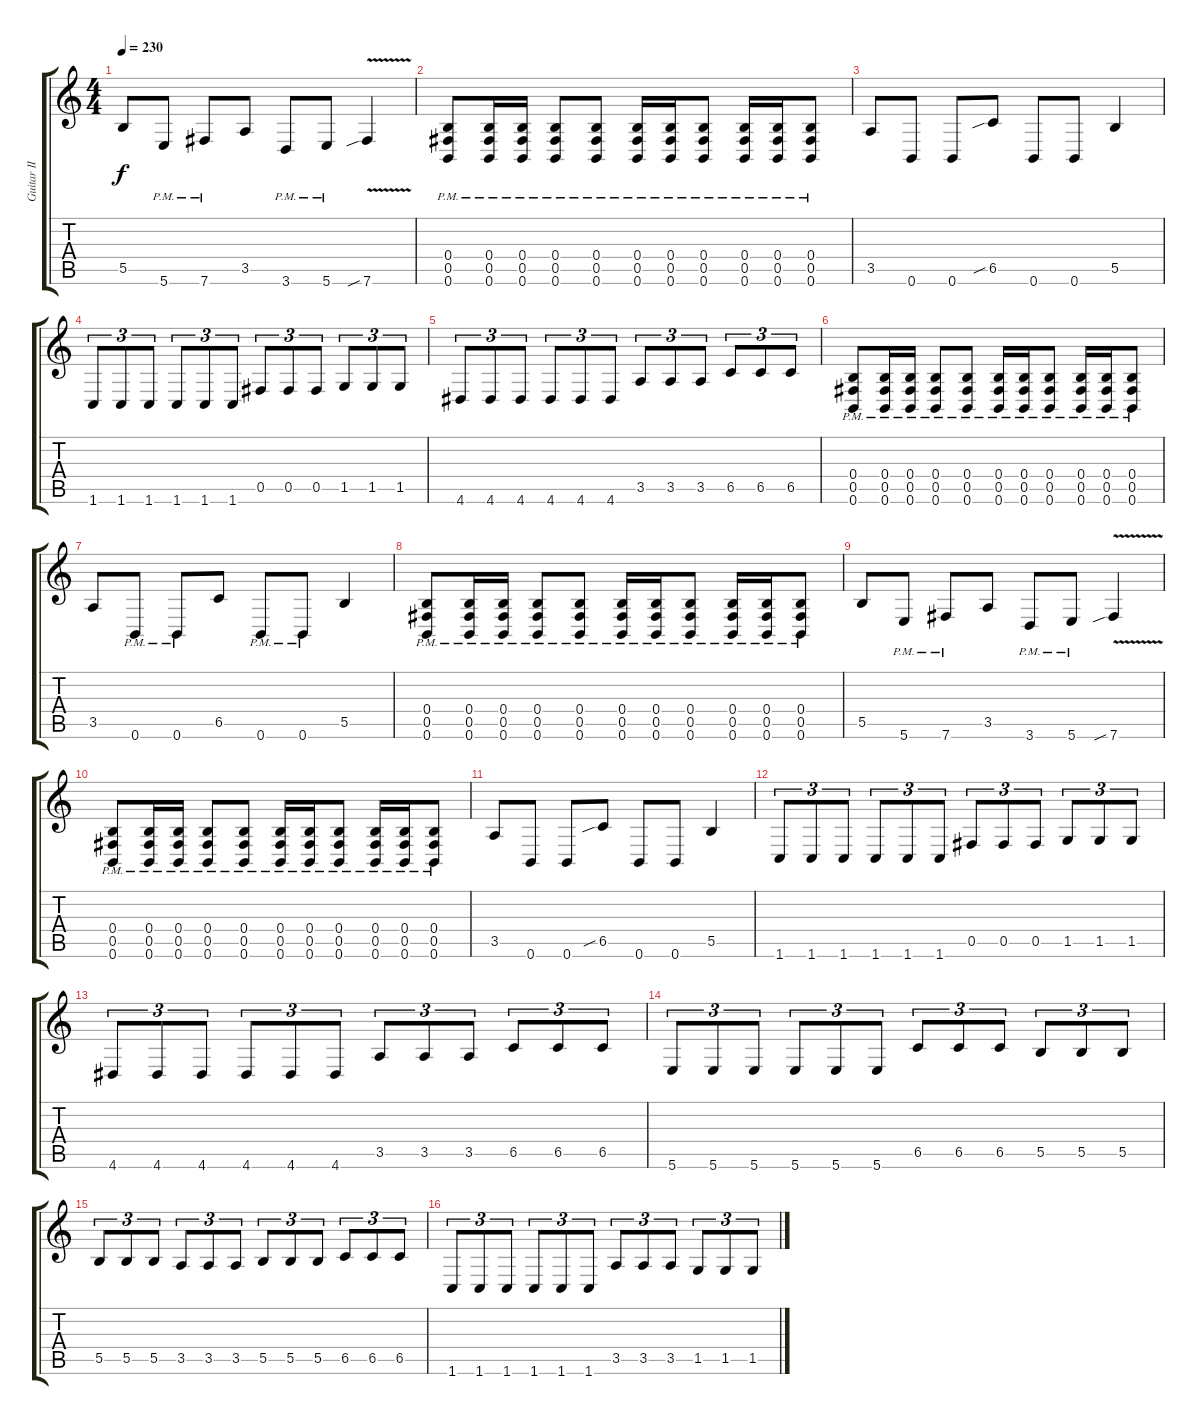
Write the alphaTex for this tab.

\track ("Guitar II" "Guitar II") {instrument distortionguitar}
\staff {score tabs}
\tuning (Db4 Ab3 E3 B2 Gb2 B1) {hide}
\ts (4 4)
\tempo 230
\clef g2
\ks c
5.5.8{dy f} 5.6{pm}.8 7.6{pm}.8 3.5.8 3.6{pm}.8 5.6{pm}.8 7.6{v sib}.4 |
(0.4{pm} 0.5{pm} 0.6{pm}).8 (0.4{pm} 0.5{pm} 0.6{pm}).16 (0.4{pm} 0.5{pm} 0.6{pm}).16 (0.4{pm} 0.5{pm} 0.6{pm}).8 (0.4{pm} 0.5{pm} 0.6{pm}).8 (0.4{pm} 0.5{pm} 0.6{pm}).16 (0.4{pm} 0.5{pm} 0.6{pm}).16 (0.4{pm} 0.5{pm} 0.6{pm}).8 (0.4{pm} 0.5{pm} 0.6{pm}).16 (0.4{pm} 0.5{pm} 0.6{pm}).16 (0.4{pm} 0.5{pm} 0.6{pm}).8 |
3.5.8 0.6.8 0.6.8 6.5{sib}.8 0.6.8 0.6.8 5.5.4 |
1.6.8{tu (3 2)} 1.6.8{tu (3 2)} 1.6.8{tu (3 2)} 1.6.8{tu (3 2)} 1.6.8{tu (3 2)} 1.6.8{tu (3 2)} 0.5.8{tu (3 2)} 0.5.8{tu (3 2)} 0.5.8{tu (3 2)} 1.5.8{tu (3 2)} 1.5.8{tu (3 2)} 1.5.8{tu (3 2)} |
4.6.8{tu (3 2)} 4.6.8{tu (3 2)} 4.6.8{tu (3 2)} 4.6.8{tu (3 2)} 4.6.8{tu (3 2)} 4.6.8{tu (3 2)} 3.5.8{tu (3 2)} 3.5.8{tu (3 2)} 3.5.8{tu (3 2)} 6.5.8{tu (3 2)} 6.5.8{tu (3 2)} 6.5.8{tu (3 2)} |
(0.4{pm} 0.5{pm} 0.6{pm}).8 (0.4{pm} 0.5{pm} 0.6{pm}).16 (0.4{pm} 0.5{pm} 0.6{pm}).16 (0.4{pm} 0.5{pm} 0.6{pm}).8 (0.4{pm} 0.5{pm} 0.6{pm}).8 (0.4{pm} 0.5{pm} 0.6{pm}).16 (0.4{pm} 0.5{pm} 0.6{pm}).16 (0.4{pm} 0.5{pm} 0.6{pm}).8 (0.4{pm} 0.5{pm} 0.6{pm}).16 (0.4{pm} 0.5{pm} 0.6{pm}).16 (0.4{pm} 0.5{pm} 0.6{pm}).8 |
3.5.8 0.6{pm}.8 0.6{pm}.8 6.5.8 0.6{pm}.8 0.6{pm}.8 5.5.4 |
(0.4{pm} 0.5{pm} 0.6{pm}).8 (0.4{pm} 0.5{pm} 0.6{pm}).16 (0.4{pm} 0.5{pm} 0.6{pm}).16 (0.4{pm} 0.5{pm} 0.6{pm}).8 (0.4{pm} 0.5{pm} 0.6{pm}).8 (0.4{pm} 0.5{pm} 0.6{pm}).16 (0.4{pm} 0.5{pm} 0.6{pm}).16 (0.4{pm} 0.5{pm} 0.6{pm}).8 (0.4{pm} 0.5{pm} 0.6{pm}).16 (0.4{pm} 0.5{pm} 0.6{pm}).16 (0.4{pm} 0.5{pm} 0.6{pm}).8 |
5.5.8 5.6{pm}.8 7.6{pm}.8 3.5.8 3.6{pm}.8 5.6{pm}.8 7.6{v sib}.4 |
(0.4{pm} 0.5{pm} 0.6{pm}).8 (0.4{pm} 0.5{pm} 0.6{pm}).16 (0.4{pm} 0.5{pm} 0.6{pm}).16 (0.4{pm} 0.5{pm} 0.6{pm}).8 (0.4{pm} 0.5{pm} 0.6{pm}).8 (0.4{pm} 0.5{pm} 0.6{pm}).16 (0.4{pm} 0.5{pm} 0.6{pm}).16 (0.4{pm} 0.5{pm} 0.6{pm}).8 (0.4{pm} 0.5{pm} 0.6{pm}).16 (0.4{pm} 0.5{pm} 0.6{pm}).16 (0.4{pm} 0.5{pm} 0.6{pm}).8 |
3.5.8 0.6.8 0.6.8 6.5{sib}.8 0.6.8 0.6.8 5.5.4 |
1.6.8{tu (3 2)} 1.6.8{tu (3 2)} 1.6.8{tu (3 2)} 1.6.8{tu (3 2)} 1.6.8{tu (3 2)} 1.6.8{tu (3 2)} 0.5.8{tu (3 2)} 0.5.8{tu (3 2)} 0.5.8{tu (3 2)} 1.5.8{tu (3 2)} 1.5.8{tu (3 2)} 1.5.8{tu (3 2)} |
4.6.8{tu (3 2)} 4.6.8{tu (3 2)} 4.6.8{tu (3 2)} 4.6.8{tu (3 2)} 4.6.8{tu (3 2)} 4.6.8{tu (3 2)} 3.5.8{tu (3 2)} 3.5.8{tu (3 2)} 3.5.8{tu (3 2)} 6.5.8{tu (3 2)} 6.5.8{tu (3 2)} 6.5.8{tu (3 2)} |
\section ("" "")
5.6.8{tu (3 2)} 5.6.8{tu (3 2)} 5.6.8{tu (3 2)} 5.6.8{tu (3 2)} 5.6.8{tu (3 2)} 5.6.8{tu (3 2)} 6.5.8{tu (3 2)} 6.5.8{tu (3 2)} 6.5.8{tu (3 2)} 5.5.8{tu (3 2)} 5.5.8{tu (3 2)} 5.5.8{tu (3 2)} |
5.5.8{tu (3 2)} 5.5.8{tu (3 2)} 5.5.8{tu (3 2)} 3.5.8{tu (3 2)} 3.5.8{tu (3 2)} 3.5.8{tu (3 2)} 5.5.8{tu (3 2)} 5.5.8{tu (3 2)} 5.5.8{tu (3 2)} 6.5.8{tu (3 2)} 6.5.8{tu (3 2)} 6.5.8{tu (3 2)} |
1.6.8{tu (3 2)} 1.6.8{tu (3 2)} 1.6.8{tu (3 2)} 1.6.8{tu (3 2)} 1.6.8{tu (3 2)} 1.6.8{tu (3 2)} 3.5.8{tu (3 2)} 3.5.8{tu (3 2)} 3.5.8{tu (3 2)} 1.5.8{tu (3 2)} 1.5.8{tu (3 2)} 1.5.8{tu (3 2)}
